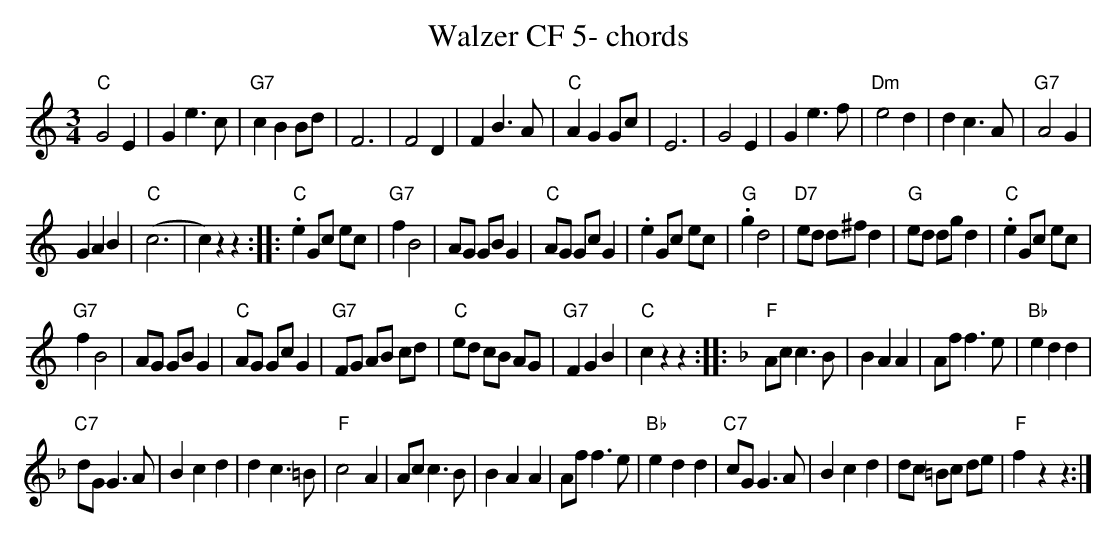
X:1
T:Walzer CF 5- chords
M:3/4
L:1/4
K:Cmaj%%MIDI gchordon
"C"G2E | Ge>c | "G7"cB B/2d/2 | F3 | F2D | FB>A | "C"AG G/2c/2 | E3 | G2E | Ge>f | "Dm"e2d | dc>A | "G7"A2G |
GAB | "C"(c3 | c)zz :: [L:1/8] "C".e2 Gc ec | "G7"f2 B4 | AG GB G2 | "C"AG Gc G2 | .e2 Gc ec | "G".g2d4 | "D7"ed d^f d2 | "G"ed dg d2 | "C".e2 Gc ec |
"G7"f2B4 | AG GB G2 | "C"AG Gc G2 | "G7"FG AB cd | "C"ed cB AG | "G7"F2G2B2 | "C"c2z2z2 :: [K:Fmaj] [L:1/4] "F"A/2c/2 c>B | BAA | A/2f/2 f>e | "Bb"edd |
"C7"d/2G/2 G>A | Bcd | dc>=B | "F"c2A | A/2c/2c>B | BAA | A/2f/2 f>e | "Bb"edd | "C7"c/2G/2 G>A | Bcd | d/2c/2 =B/2c/2 d/2e/2 | "F"fzz :|
